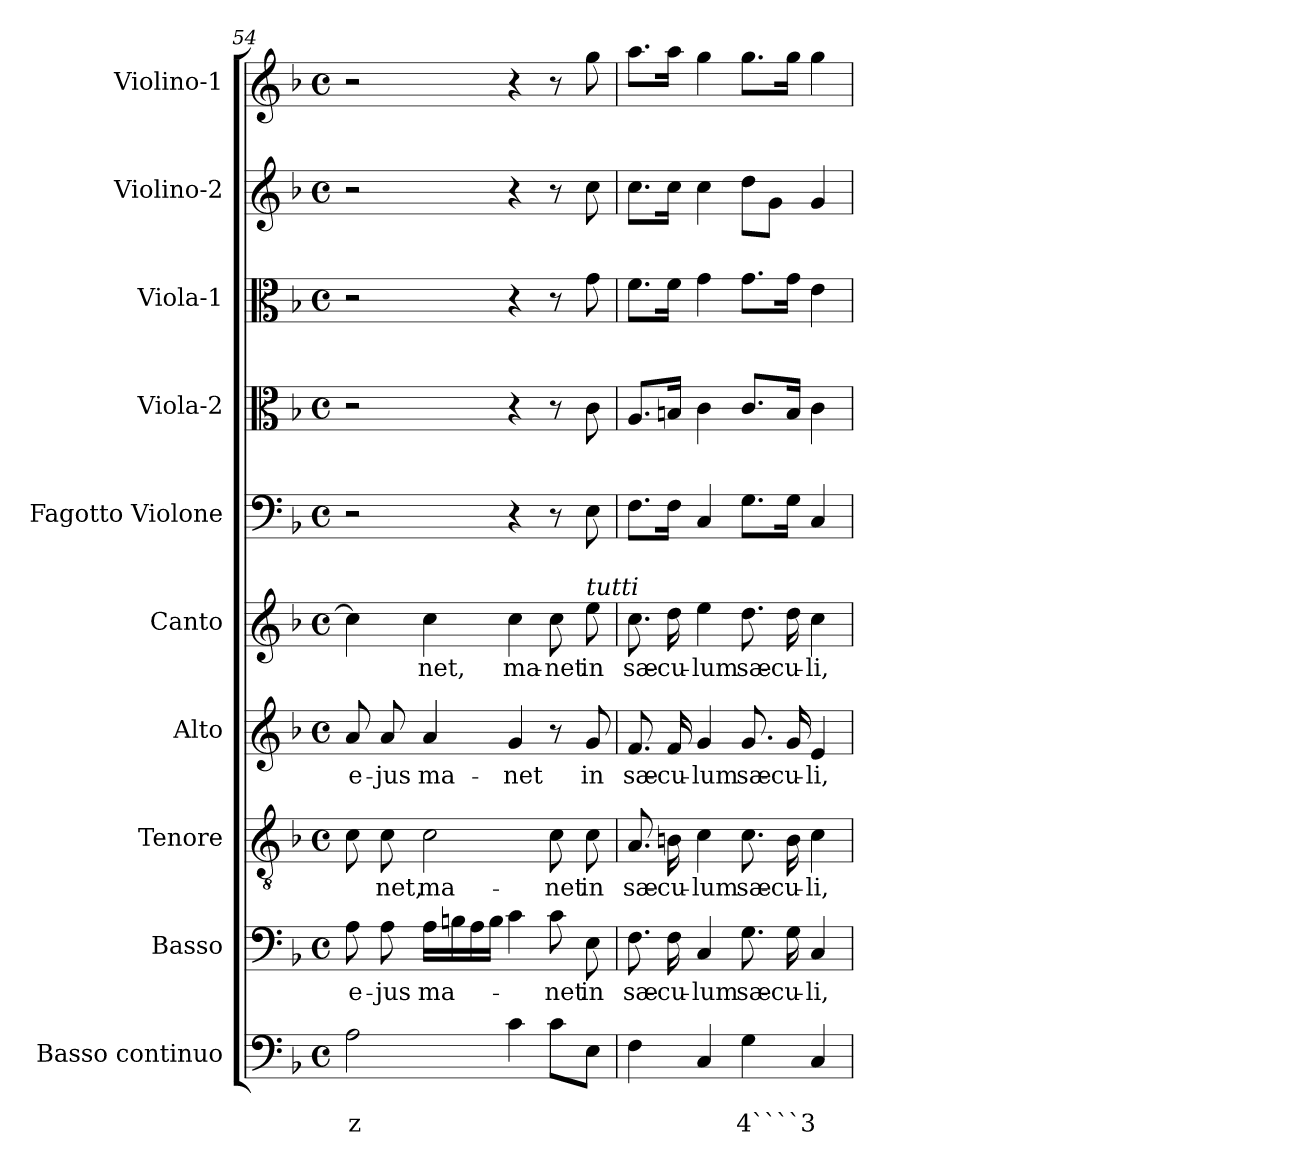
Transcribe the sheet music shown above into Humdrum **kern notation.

**kern	**text	**text	**kern	**text	**kern	**text	**kern	**text	**kern	**text	**kern	**kern	**kern	**kern	**kern
*part10	*part10	*part10	*part9	*part9	*part8	*part8	*part7	*part7	*part6	*part6	*part5	*part4	*part3	*part2	*part1
*staff10	*staff10	*staff10	*staff9	*staff9	*staff8	*staff8	*staff7	*staff7	*staff6	*staff6	*staff5	*staff4	*staff3	*staff2	*staff1
*I"Basso continuo	*	*	*I"Basso	*	*I"Tenore	*	*I"Alto	*	*I"Canto	*	*I"Fagotto Violone	*I"Viola-2	*I"Viola-1	*I"Violino-2	*I"Violino-1
*I'BC	*	*	*I'B	*	*I'T	*	*I'A	*	*I'C	*	*I'Fg	*I'Va2	*I'Va1	*I'Vi2	*I'Vi1
*clefF4	*	*	*clefF4	*	*clefGv2	*	*clefG2	*	*clefG2	*	*clefF4	*clefC3	*clefC3	*clefG2	*clefG2
*k[b-]	*	*	*k[b-]	*	*k[b-]	*	*k[b-]	*	*k[b-]	*	*k[b-]	*k[b-]	*k[b-]	*k[b-]	*k[b-]
*F:	*	*	*F:	*	*F:	*	*F:	*	*F:	*	*F:	*F:	*F:	*F:	*F:
*M4/4	*	*	*M4/4	*	*M4/4	*	*M4/4	*	*M4/4	*	*M4/4	*M4/4	*M4/4	*M4/4	*M4/4
*met(c)	*	*	*met(c)	*	*met(c)	*	*met(c)	*	*met(c)	*	*met(c)	*met(c)	*met(c)	*met(c)	*met(c)
=54	=54	=54	=54	=54	=54	=54	=54	=54	=54	=54	=54	=54	=54	=54	=54
!	!	!LO:LY:b	!	!	!	!	!	!	!	!	!	!	!	!	!
!	!	!	!	!LO:LY:b	!	!	!	!	!	!	!	!	!	!	!
!	!	!	!	!	!	!	!	!LO:LY:b	!	!	!	!	!	!	!
2A\	.	z	8A\	e-	8c\	.	8a/	e-	4cc\]	.	2r	2r	2r	2r	2r
!	!	!	!	!LO:LY:b	!	!	!	!	!	!	!	!	!	!	!
!	!	!	!	!	!	!LO:LY:b	!	!	!	!	!	!	!	!	!
!	!	!	!	!	!	!	!	!LO:LY:b	!	!	!	!	!	!	!
.	.	.	8A\	-jus	8c\	-net,	8a/	-jus	.	.	.	.	.	.	.
!	!	!	!	!LO:LY:b	!	!	!	!	!	!	!	!	!	!	!
!	!	!	!	!	!	!LO:LY:b	!	!	!	!	!	!	!	!	!
!	!	!	!	!	!	!	!	!LO:LY:b	!	!	!	!	!	!	!
!	!	!	!	!	!	!	!	!	!	!LO:LY:b	!	!	!	!	!
.	.	.	16A\LL	ma-	2c\	ma-	4a/	ma-	4cc\	-net,	.	.	.	.	.
.	.	.	16Bn\	.	.	.	.	.	.	.	.	.	.	.	.
.	.	.	16A\	.	.	.	.	.	.	.	.	.	.	.	.
.	.	.	16B\JJ	.	.	.	.	.	.	.	.	.	.	.	.
!	!	!	!	!	!	!	!	!LO:LY:b	!	!	!	!	!	!	!
!	!	!	!	!	!	!	!	!	!	!LO:LY:b	!	!	!	!	!
4c\	.	.	4c\	.	.	.	4g/	-net	4cc\	ma-	4r	4r	4r	4r	4r
!	!	!	!	!LO:LY:b	!	!	!	!	!	!	!	!	!	!	!
!	!	!	!	!	!	!LO:LY:b	!	!	!	!	!	!	!	!	!
!	!	!	!	!	!	!	!	!	!	!LO:LY:b	!	!	!	!	!
8c\L	.	.	8c\	-net	8c\	-net	8r	.	8cc\	-net	8r	8r	8r	8r	8r
!	!	!	!	!LO:LY:b	!	!	!	!	!	!	!	!	!	!	!
!	!	!	!	!	!	!LO:LY:b	!	!	!	!	!	!	!	!	!
!	!	!	!	!	!	!	!	!LO:LY:b	!	!	!	!	!	!	!
!	!	!	!	!	!	!	!	!	!LO:TX:a:i:t=tutti	!	!	!	!	!	!
!	!	!	!	!	!	!	!	!	!	!LO:LY:b	!	!	!	!	!
8E\J	.	.	8E\	in	8c\	in	8g/	in	8ee\	in	8E\	8c\	8g\	8cc\	8gg\
=55	=55	=55	=55	=55	=55	=55	=55	=55	=55	=55	=55	=55	=55	=55	=55
!	!	!	!	!LO:LY:b	!	!	!	!	!	!	!	!	!	!	!
!	!	!	!	!	!	!LO:LY:b	!	!	!	!	!	!	!	!	!
!	!	!	!	!	!	!	!	!LO:LY:b	!	!	!	!	!	!	!
!	!	!	!	!	!	!	!	!	!	!LO:LY:b	!	!	!	!	!
4F\	.	.	8.F\	sæ-	8.A/	sæ-	8.f/	sæ-	8.cc\	sæ-	8.F\L	8.A/L	8.f\L	8.cc\L	8.aa\L
!	!	!	!	!LO:LY:b	!	!	!	!	!	!	!	!	!	!	!
!	!	!	!	!	!	!LO:LY:b	!	!	!	!	!	!	!	!	!
!	!	!	!	!	!	!	!	!LO:LY:b	!	!	!	!	!	!	!
!	!	!	!	!	!	!	!	!	!	!LO:LY:b	!	!	!	!	!
.	.	.	16F\	-cu-	16Bn\	-cu-	16f/	-cu-	16dd\	-cu-	16F\Jk	16Bn/Jk	16f\Jk	16cc\Jk	16aa\Jk
!	!	!	!	!LO:LY:b	!	!	!	!	!	!	!	!	!	!	!
!	!	!	!	!	!	!LO:LY:b	!	!	!	!	!	!	!	!	!
!	!	!	!	!	!	!	!	!LO:LY:b	!	!	!	!	!	!	!
!	!	!	!	!	!	!	!	!	!	!LO:LY:b	!	!	!	!	!
4C/	.	.	4C/	-lum	4c\	-lum	4g/	-lum	4ee\	-lum	4C/	4c\	4g\	4cc\	4gg\
!	!	!LO:LY:b	!	!	!	!	!	!	!	!	!	!	!	!	!
!	!	!	!	!LO:LY:b	!	!	!	!	!	!	!	!	!	!	!
!	!	!	!	!	!	!LO:LY:b	!	!	!	!	!	!	!	!	!
!	!	!	!	!	!	!	!	!LO:LY:b	!	!	!	!	!	!	!
!	!	!	!	!	!	!	!	!	!	!LO:LY:b	!	!	!	!	!
4G\	.	4````3	8.G\	sæ-	8.c\	sæ-	8.g/	sæ-	8.dd\	sæ-	8.G\L	8.c/L	8.g\L	8dd\L	8.gg\L
.	.	.	.	.	.	.	.	.	.	.	.	.	.	8g\J	.
!	!	!	!	!LO:LY:b	!	!	!	!	!	!	!	!	!	!	!
!	!	!	!	!	!	!LO:LY:b	!	!	!	!	!	!	!	!	!
!	!	!	!	!	!	!	!	!LO:LY:b	!	!	!	!	!	!	!
!	!	!	!	!	!	!	!	!	!	!LO:LY:b	!	!	!	!	!
.	.	.	16G\	-cu-	16B\	-cu-	16g/	-cu-	16dd\	-cu-	16G\Jk	16B/Jk	16g\Jk	.	16gg\Jk
!	!	!	!	!LO:LY:b	!	!	!	!	!	!	!	!	!	!	!
!	!	!	!	!	!	!LO:LY:b	!	!	!	!	!	!	!	!	!
!	!	!	!	!	!	!	!	!LO:LY:b	!	!	!	!	!	!	!
!	!	!	!	!	!	!	!	!	!	!LO:LY:b	!	!	!	!	!
4C/	.	.	4C/	-li,	4c\	-li,	4e/	-li,	4cc\	-li,	4C/	4c\	4e\	4g/	4gg\
=	=	=	=	=	=	=	=	=	=	=	=	=	=	=	=
*-	*-	*-	*-	*-	*-	*-	*-	*-	*-	*-	*-	*-	*-	*-	*-
